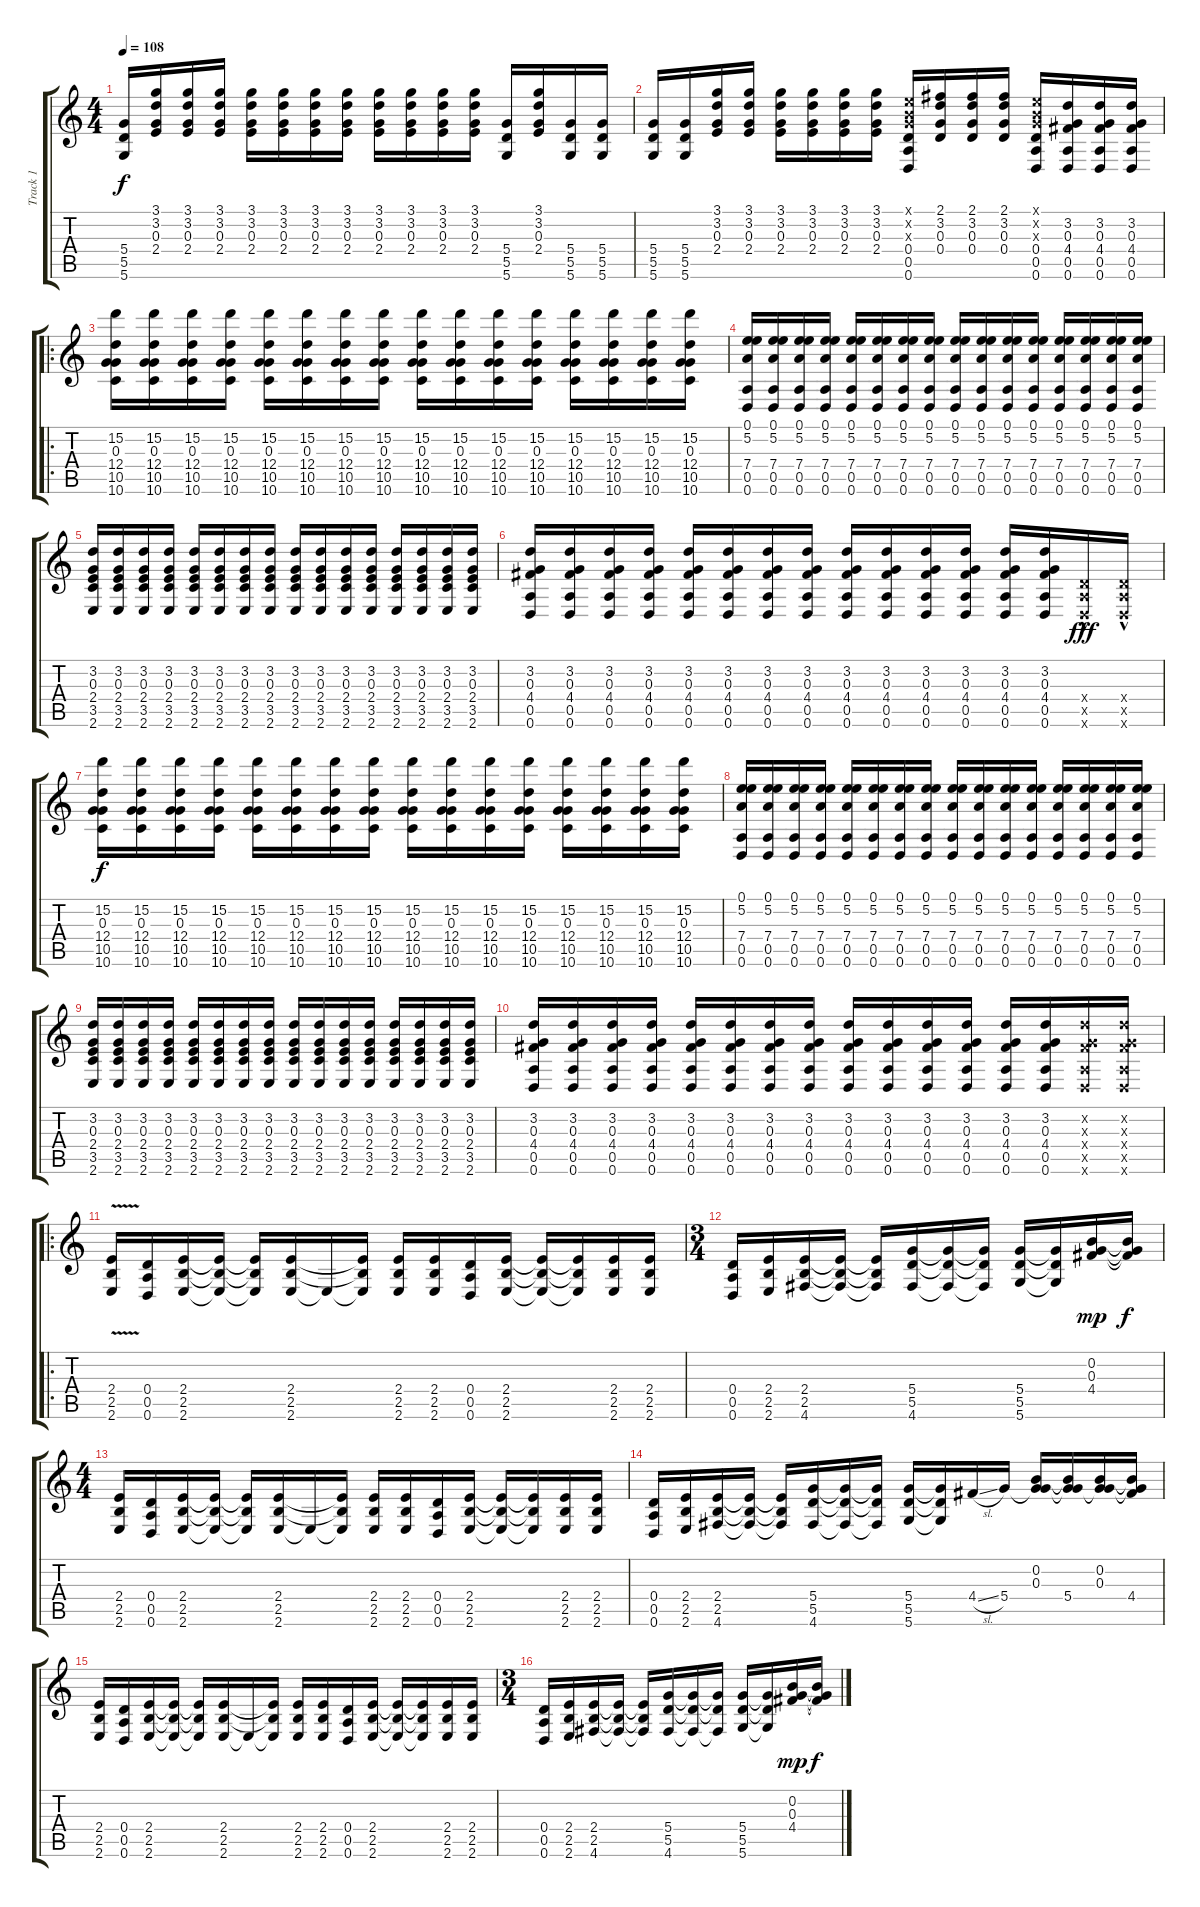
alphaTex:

\track ("Track 1" "Track 1") {instrument distortionguitar}
\staff {score tabs}
\tuning (E4 B3 G3 D3 A2 D2) {hide}
\ts (4 4)
\tempo 108
\clef g2
\ks c
(5.4 5.5 5.6).16{dy f} (3.1 3.2 0.3 2.4).16 (3.1 3.2 0.3 2.4).16 (3.1 3.2 0.3 2.4).16 (3.1 3.2 0.3 2.4).16 (3.1 3.2 0.3 2.4).16 (3.1 3.2 0.3 2.4).16 (3.1 3.2 0.3 2.4).16 (3.1 3.2 0.3 2.4).16 (3.1 3.2 0.3 2.4).16 (3.1 3.2 0.3 2.4).16 (3.1 3.2 0.3 2.4).16 (5.4 5.5 5.6).16 (3.1 3.2 0.3 2.4).16 (5.4 5.5 5.6).16 (5.4 5.5 5.6).16 |
(5.4 5.5 5.6).16 (5.4 5.5 5.6).16 (3.1 3.2 0.3 2.4).16 (3.1 3.2 0.3 2.4).16 (3.1 3.2 0.3 2.4).16 (3.1 3.2 0.3 2.4).16 (3.1 3.2 0.3 2.4).16 (3.1 3.2 0.3 2.4).16 (0.1{x} 0.2{x} 0.3{x} 0.4 0.5 0.6).16 (2.1 3.2 0.3 0.4).16 (2.1 3.2 0.3 0.4).16 (2.1 3.2 0.3 0.4).16 (0.1{x} 0.2{x} 0.3{x} 0.4 0.5 0.6).16 (3.2 0.3 4.4 0.5 0.6).16 (3.2 0.3 4.4 0.5 0.6).16 (3.2 0.3 4.4 0.5 0.6).16 |
\ro
(15.2 0.3 12.4 10.5 10.6).16 (15.2 0.3 12.4 10.5 10.6).16 (15.2 0.3 12.4 10.5 10.6).16 (15.2 0.3 12.4 10.5 10.6).16 (15.2 0.3 12.4 10.5 10.6).16 (15.2 0.3 12.4 10.5 10.6).16 (15.2 0.3 12.4 10.5 10.6).16 (15.2 0.3 12.4 10.5 10.6).16 (15.2 0.3 12.4 10.5 10.6).16 (15.2 0.3 12.4 10.5 10.6).16 (15.2 0.3 12.4 10.5 10.6).16 (15.2 0.3 12.4 10.5 10.6).16 (15.2 0.3 12.4 10.5 10.6).16 (15.2 0.3 12.4 10.5 10.6).16 (15.2 0.3 12.4 10.5 10.6).16 (15.2 0.3 12.4 10.5 10.6).16 |
(0.1 5.2 7.4 0.5 0.6).16 (0.1 5.2 7.4 0.5 0.6).16 (0.1 5.2 7.4 0.5 0.6).16 (0.1 5.2 7.4 0.5 0.6).16 (0.1 5.2 7.4 0.5 0.6).16 (0.1 5.2 7.4 0.5 0.6).16 (0.1 5.2 7.4 0.5 0.6).16 (0.1 5.2 7.4 0.5 0.6).16 (0.1 5.2 7.4 0.5 0.6).16 (0.1 5.2 7.4 0.5 0.6).16 (0.1 5.2 7.4 0.5 0.6).16 (0.1 5.2 7.4 0.5 0.6).16 (0.1 5.2 7.4 0.5 0.6).16 (0.1 5.2 7.4 0.5 0.6).16 (0.1 5.2 7.4 0.5 0.6).16 (0.1 5.2 7.4 0.5 0.6).16 |
(3.2 0.3 2.4 3.5 2.6).16 (3.2 0.3 2.4 3.5 2.6).16 (3.2 0.3 2.4 3.5 2.6).16 (3.2 0.3 2.4 3.5 2.6).16 (3.2 0.3 2.4 3.5 2.6).16 (3.2 0.3 2.4 3.5 2.6).16 (3.2 0.3 2.4 3.5 2.6).16 (3.2 0.3 2.4 3.5 2.6).16 (3.2 0.3 2.4 3.5 2.6).16 (3.2 0.3 2.4 3.5 2.6).16 (3.2 0.3 2.4 3.5 2.6).16 (3.2 0.3 2.4 3.5 2.6).16 (3.2 0.3 2.4 3.5 2.6).16 (3.2 0.3 2.4 3.5 2.6).16 (3.2 0.3 2.4 3.5 2.6).16 (3.2 0.3 2.4 3.5 2.6).16 |
(3.2 0.3 4.4 0.5 0.6).16 (3.2 0.3 4.4 0.5 0.6).16 (3.2 0.3 4.4 0.5 0.6).16 (3.2 0.3 4.4 0.5 0.6).16 (3.2 0.3 4.4 0.5 0.6).16 (3.2 0.3 4.4 0.5 0.6).16 (3.2 0.3 4.4 0.5 0.6).16 (3.2 0.3 4.4 0.5 0.6).16 (3.2 0.3 4.4 0.5 0.6).16 (3.2 0.3 4.4 0.5 0.6).16 (3.2 0.3 4.4 0.5 0.6).16 (3.2 0.3 4.4 0.5 0.6).16 (3.2 0.3 4.4 0.5 0.6).16 (3.2 0.3 4.4 0.5 0.6).16 (0.4{x} 0.5{x} 0.6{hac x}).16{dy fff} (0.4{x} 0.5{x} 0.6{hac x}).16 |
(15.2 0.3 12.4 10.5 10.6).16{dy f} (15.2 0.3 12.4 10.5 10.6).16 (15.2 0.3 12.4 10.5 10.6).16 (15.2 0.3 12.4 10.5 10.6).16 (15.2 0.3 12.4 10.5 10.6).16 (15.2 0.3 12.4 10.5 10.6).16 (15.2 0.3 12.4 10.5 10.6).16 (15.2 0.3 12.4 10.5 10.6).16 (15.2 0.3 12.4 10.5 10.6).16 (15.2 0.3 12.4 10.5 10.6).16 (15.2 0.3 12.4 10.5 10.6).16 (15.2 0.3 12.4 10.5 10.6).16 (15.2 0.3 12.4 10.5 10.6).16 (15.2 0.3 12.4 10.5 10.6).16 (15.2 0.3 12.4 10.5 10.6).16 (15.2 0.3 12.4 10.5 10.6).16 |
(0.1 5.2 7.4 0.5 0.6).16 (0.1 5.2 7.4 0.5 0.6).16 (0.1 5.2 7.4 0.5 0.6).16 (0.1 5.2 7.4 0.5 0.6).16 (0.1 5.2 7.4 0.5 0.6).16 (0.1 5.2 7.4 0.5 0.6).16 (0.1 5.2 7.4 0.5 0.6).16 (0.1 5.2 7.4 0.5 0.6).16 (0.1 5.2 7.4 0.5 0.6).16 (0.1 5.2 7.4 0.5 0.6).16 (0.1 5.2 7.4 0.5 0.6).16 (0.1 5.2 7.4 0.5 0.6).16 (0.1 5.2 7.4 0.5 0.6).16 (0.1 5.2 7.4 0.5 0.6).16 (0.1 5.2 7.4 0.5 0.6).16 (0.1 5.2 7.4 0.5 0.6).16 |
(3.2 0.3 2.4 3.5 2.6).16 (3.2 0.3 2.4 3.5 2.6).16 (3.2 0.3 2.4 3.5 2.6).16 (3.2 0.3 2.4 3.5 2.6).16 (3.2 0.3 2.4 3.5 2.6).16 (3.2 0.3 2.4 3.5 2.6).16 (3.2 0.3 2.4 3.5 2.6).16 (3.2 0.3 2.4 3.5 2.6).16 (3.2 0.3 2.4 3.5 2.6).16 (3.2 0.3 2.4 3.5 2.6).16 (3.2 0.3 2.4 3.5 2.6).16 (3.2 0.3 2.4 3.5 2.6).16 (3.2 0.3 2.4 3.5 2.6).16 (3.2 0.3 2.4 3.5 2.6).16 (3.2 0.3 2.4 3.5 2.6).16 (3.2 0.3 2.4 3.5 2.6).16 |
(3.2 0.3 4.4 0.5 0.6).16 (3.2 0.3 4.4 0.5 0.6).16 (3.2 0.3 4.4 0.5 0.6).16 (3.2 0.3 4.4 0.5 0.6).16 (3.2 0.3 4.4 0.5 0.6).16 (3.2 0.3 4.4 0.5 0.6).16 (3.2 0.3 4.4 0.5 0.6).16 (3.2 0.3 4.4 0.5 0.6).16 (3.2 0.3 4.4 0.5 0.6).16 (3.2 0.3 4.4 0.5 0.6).16 (3.2 0.3 4.4 0.5 0.6).16 (3.2 0.3 4.4 0.5 0.6).16 (3.2 0.3 4.4 0.5 0.6).16 (3.2 0.3 4.4 0.5 0.6).16 (3.2{x} 0.3{x} 4.4{x} 0.5{x} 0.6{x}).16 (3.2{x} 0.3{x} 4.4{x} 0.5{x} 0.6{x}).16 |
\ro
(2.4 2.5 2.6{v}).16 (0.4 0.5 0.6).16 (2.4 2.5 2.6).16 (2.4{t} 2.5{t} 2.6{t}).16 (2.4{t} 2.5{t} 2.6{t}).16 (2.4 2.5 2.6).16 2.6{t}.16 (2.4{t} 2.5{t} 2.6{t}).16 (2.4 2.5 2.6).16 (2.4 2.5 2.6).16 (0.4 0.5 0.6).16 (2.4 2.5 2.6).16 (2.4{t} 2.5{t} 2.6{t}).16 (2.4{t} 2.5{t} 2.6{t}).16 (2.4 2.5 2.6).16 (2.4 2.5 2.6).16 |
\ts (3 4)
(0.4 0.5 0.6).16 (2.4 2.5 2.6).16 (2.4 2.5 4.6).16 (2.4{t} 2.5{t} 4.6{t}).16 (2.4{t} 2.5{t} 4.6{t}).16 (5.4 5.5 4.6).16 (5.4{t} 5.5{t} 4.6{t}).16 (5.4{t} 5.5{t} 4.6{t}).16 (5.4 5.5 5.6).16 (5.4{t} 5.5{t} 5.6{t}).16 (0.2 0.3 4.4).16{dy mp} (0.2{t} 0.3{t} 4.4{t}).16{dy f} |
\ts (4 4)
(2.4 2.5 2.6).16 (0.4 0.5 0.6).16 (2.4 2.5 2.6).16 (2.4{t} 2.5{t} 2.6{t}).16 (2.4{t} 2.5{t} 2.6{t}).16 (2.4 2.5 2.6).16 2.6{t}.16 (2.4{t} 2.5{t} 2.6{t}).16 (2.4 2.5 2.6).16 (2.4 2.5 2.6).16 (0.4 0.5 0.6).16 (2.4 2.5 2.6).16 (2.4{t} 2.5{t} 2.6{t}).16 (2.4{t} 2.5{t} 2.6{t}).16 (2.4 2.5 2.6).16 (2.4 2.5 2.6).16 |
(0.4 0.5 0.6).16 (2.4 2.5 2.6).16 (2.4 2.5 4.6).16 (2.4{t} 2.5{t} 4.6{t}).16 (2.4{t} 2.5{t} 4.6{t}).16 (5.4 5.5 4.6).16 (5.4{t} 5.5{t} 4.6{t}).16 (5.4{t} 5.5{t} 4.6{t}).16 (5.4 5.5 5.6).16 (5.4{t} 5.5{t} 5.6{t}).16 4.4{sl}.16 5.4.16 (0.2 0.3 5.4{t}).16 (0.2{t} 0.3{t} 5.4).16 (0.2 0.3 5.4{t}).16 (0.2{t} 0.3{t} 4.4).16 |
(2.4 2.5 2.6).16 (0.4 0.5 0.6).16 (2.4 2.5 2.6).16 (2.4{t} 2.5{t} 2.6{t}).16 (2.4{t} 2.5{t} 2.6{t}).16 (2.4 2.5 2.6).16 2.6{t}.16 (2.4{t} 2.5{t} 2.6{t}).16 (2.4 2.5 2.6).16 (2.4 2.5 2.6).16 (0.4 0.5 0.6).16 (2.4 2.5 2.6).16 (2.4{t} 2.5{t} 2.6{t}).16 (2.4{t} 2.5{t} 2.6{t}).16 (2.4 2.5 2.6).16 (2.4 2.5 2.6).16 |
\ts (3 4)
(0.4 0.5 0.6).16 (2.4 2.5 2.6).16 (2.4 2.5 4.6).16 (2.4{t} 2.5{t} 4.6{t}).16 (2.4{t} 2.5{t} 4.6{t}).16 (5.4 5.5 4.6).16 (5.4{t} 5.5{t} 4.6{t}).16 (5.4{t} 5.5{t} 4.6{t}).16 (5.4 5.5 5.6).16 (5.4{t} 5.5{t} 5.6{t}).16 (0.2 0.3 4.4).16{dy mp} (0.2{t} 0.3{t} 4.4{t}).16{dy f}
